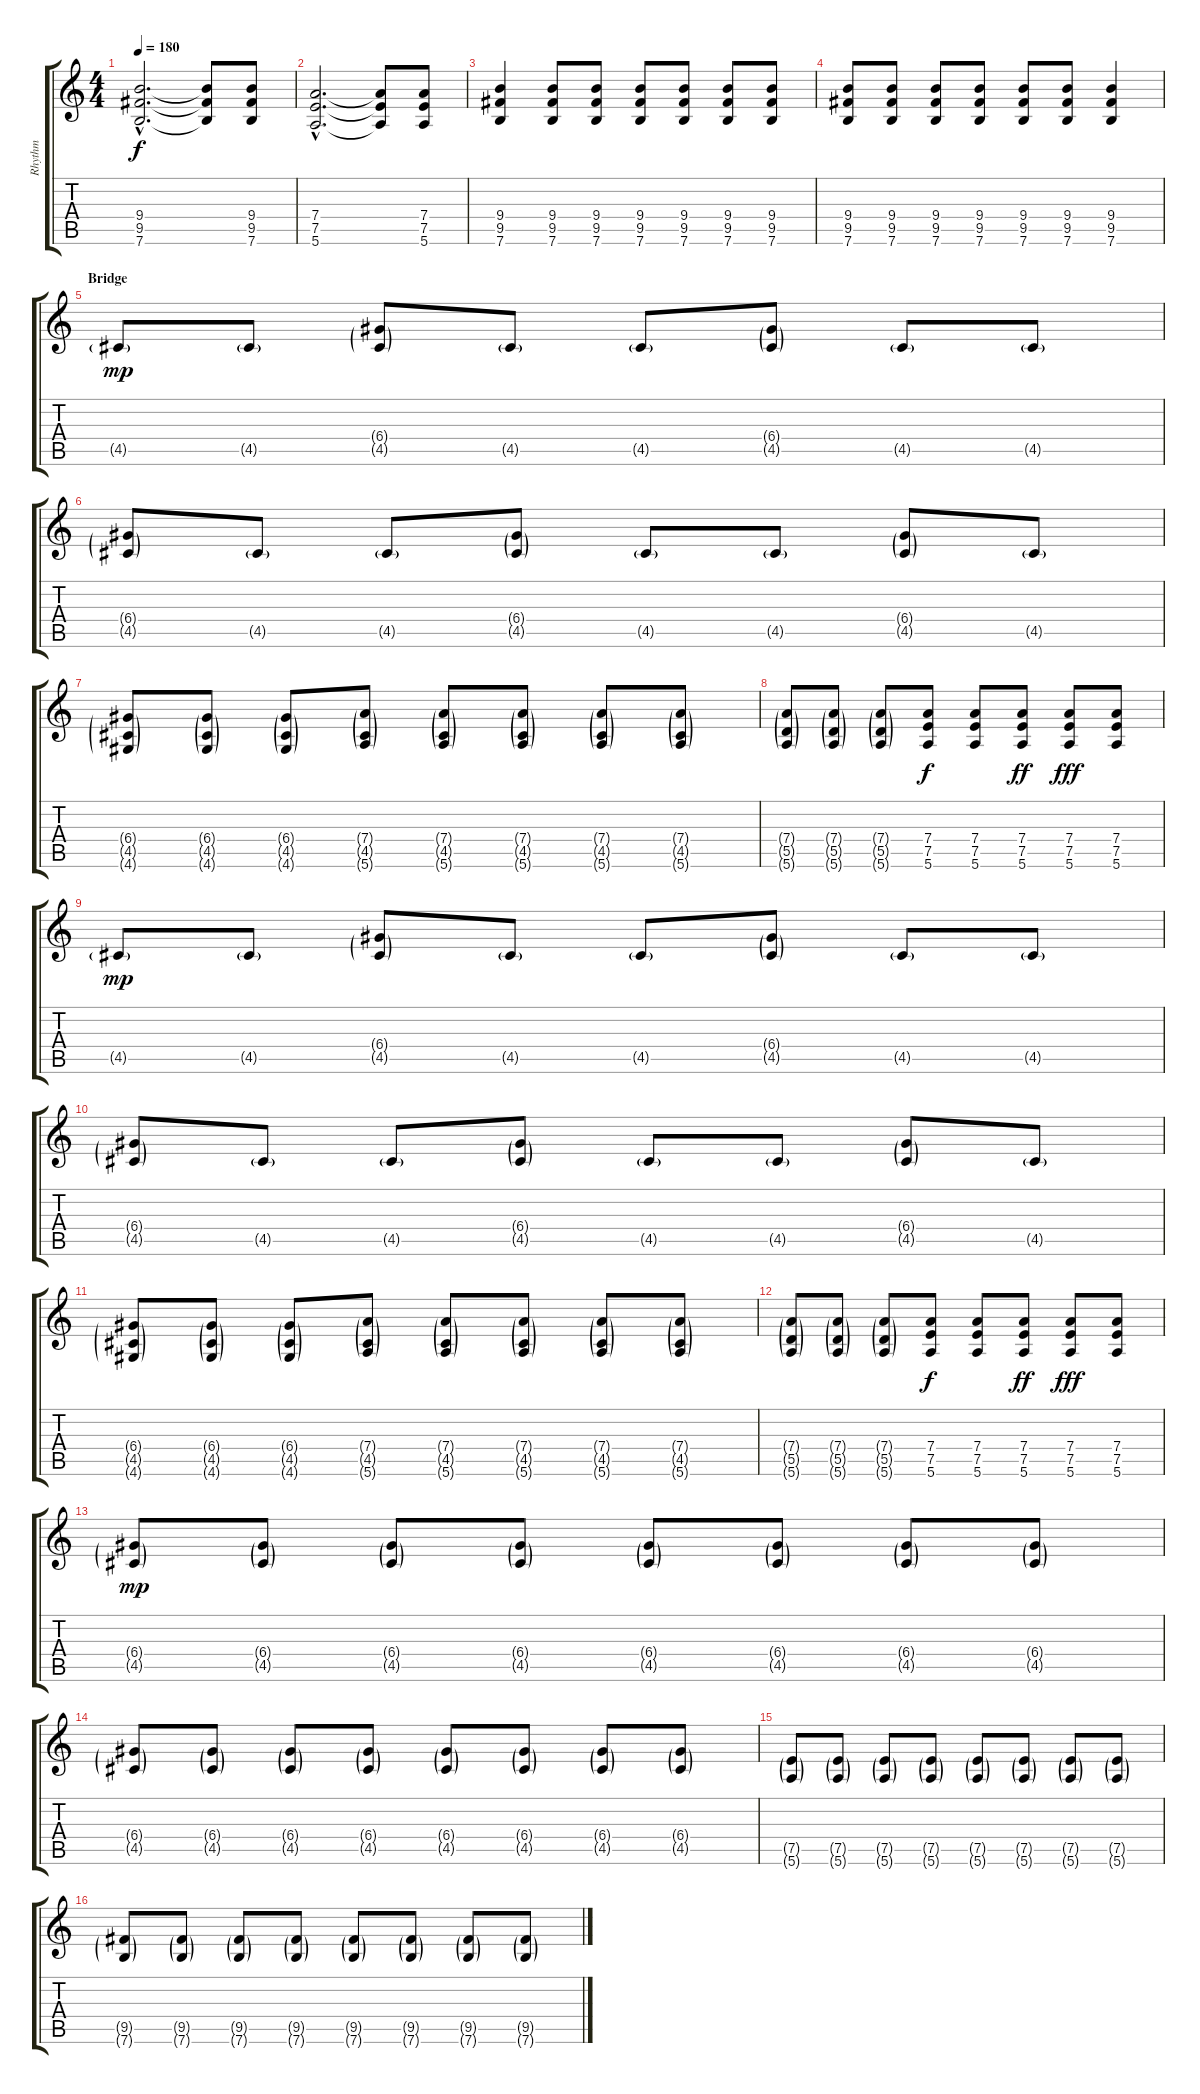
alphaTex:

\track ("Rhythm" "Rhythm") {instrument overdrivenguitar}
\staff {score tabs}
\tuning (E4 B3 G3 D3 A2 E2) {hide}
\ts (4 4)
\tempo 180
\clef g2
\ks c
(9.4{hac} 9.5{hac} 7.6{hac}).2{d dy f} (9.4{t} 9.5{t} 7.6{t}).8 (9.4 9.5 7.6).8 |
(7.4{hac} 7.5{hac} 5.6{hac}).2{d} (7.4{t} 7.5{t} 5.6{t}).8 (7.4 7.5 5.6).8 |
(9.4 9.5 7.6).4 (9.4 9.5 7.6).8 (9.4 9.5 7.6).8 (9.4 9.5 7.6).8 (9.4 9.5 7.6).8 (9.4 9.5 7.6).8 (9.4 9.5 7.6).8 |
(9.4 9.5 7.6).8 (9.4 9.5 7.6).8 (9.4 9.5 7.6).8 (9.4 9.5 7.6).8 (9.4 9.5 7.6).8 (9.4 9.5 7.6).8 (9.4 9.5 7.6).4 |
\section ("" "Bridge")
4.5{g}.8{dy mp} 4.5{g}.8 (6.4{g} 4.5{g}).8 4.5{g}.8 4.5{g}.8 (6.4{g} 4.5{g}).8 4.5{g}.8 4.5{g}.8 |
(6.4{g} 4.5{g}).8 4.5{g}.8 4.5{g}.8 (6.4{g} 4.5{g}).8 4.5{g}.8 4.5{g}.8 (6.4{g} 4.5{g}).8 4.5{g}.8 |
(6.4{g} 4.5{g} 4.6{g}).8 (6.4{g} 4.5{g} 4.6{g}).8 (6.4{g} 4.5{g} 4.6{g}).8 (7.4{g} 4.5{g} 5.6{g}).8 (7.4{g} 4.5{g} 5.6{g}).8 (7.4{g} 4.5{g} 5.6{g}).8 (7.4{g} 4.5{g} 5.6{g}).8 (7.4{g} 4.5{g} 5.6{g}).8 |
(7.4{g} 5.5{g} 5.6{g}).8 (7.4{g} 5.5{g} 5.6{g}).8 (7.4{g} 5.5{g} 5.6{g}).8 (7.4 7.5 5.6).8{dy f} (7.4 7.5 5.6).8 (7.4 7.5 5.6).8{dy ff} (7.4 7.5 5.6).8{dy fff} (7.4 7.5 5.6).8 |
4.5{g}.8{dy mp} 4.5{g}.8 (6.4{g} 4.5{g}).8 4.5{g}.8 4.5{g}.8 (6.4{g} 4.5{g}).8 4.5{g}.8 4.5{g}.8 |
(6.4{g} 4.5{g}).8 4.5{g}.8 4.5{g}.8 (6.4{g} 4.5{g}).8 4.5{g}.8 4.5{g}.8 (6.4{g} 4.5{g}).8 4.5{g}.8 |
(6.4{g} 4.5{g} 4.6{g}).8 (6.4{g} 4.5{g} 4.6{g}).8 (6.4{g} 4.5{g} 4.6{g}).8 (7.4{g} 4.5{g} 5.6{g}).8 (7.4{g} 4.5{g} 5.6{g}).8 (7.4{g} 4.5{g} 5.6{g}).8 (7.4{g} 4.5{g} 5.6{g}).8 (7.4{g} 4.5{g} 5.6{g}).8 |
(7.4{g} 5.5{g} 5.6{g}).8 (7.4{g} 5.5{g} 5.6{g}).8 (7.4{g} 5.5{g} 5.6{g}).8 (7.4 7.5 5.6).8{dy f} (7.4 7.5 5.6).8 (7.4 7.5 5.6).8{dy ff} (7.4 7.5 5.6).8{dy fff} (7.4 7.5 5.6).8 |
(6.4{g} 4.5{g}).8{dy mp volume 16} (6.4{g} 4.5{g}).8 (6.4{g} 4.5{g}).8 (6.4{g} 4.5{g}).8 (6.4{g} 4.5{g}).8 (6.4{g} 4.5{g}).8 (6.4{g} 4.5{g}).8 (6.4{g} 4.5{g}).8 |
(6.4{g} 4.5{g}).8 (6.4{g} 4.5{g}).8 (6.4{g} 4.5{g}).8 (6.4{g} 4.5{g}).8 (6.4{g} 4.5{g}).8 (6.4{g} 4.5{g}).8 (6.4{g} 4.5{g}).8 (6.4{g} 4.5{g}).8 |
(7.5{g} 5.6{g}).8 (7.5{g} 5.6{g}).8 (7.5{g} 5.6{g}).8 (7.5{g} 5.6{g}).8 (7.5{g} 5.6{g}).8 (7.5{g} 5.6{g}).8 (7.5{g} 5.6{g}).8 (7.5{g} 5.6{g}).8 |
(9.5{g} 7.6{g}).8 (9.5{g} 7.6{g}).8 (9.5{g} 7.6{g}).8 (9.5{g} 7.6{g}).8 (9.5{g} 7.6{g}).8 (9.5{g} 7.6{g}).8 (9.5{g} 7.6{g}).8 (9.5{g} 7.6{g}).8
